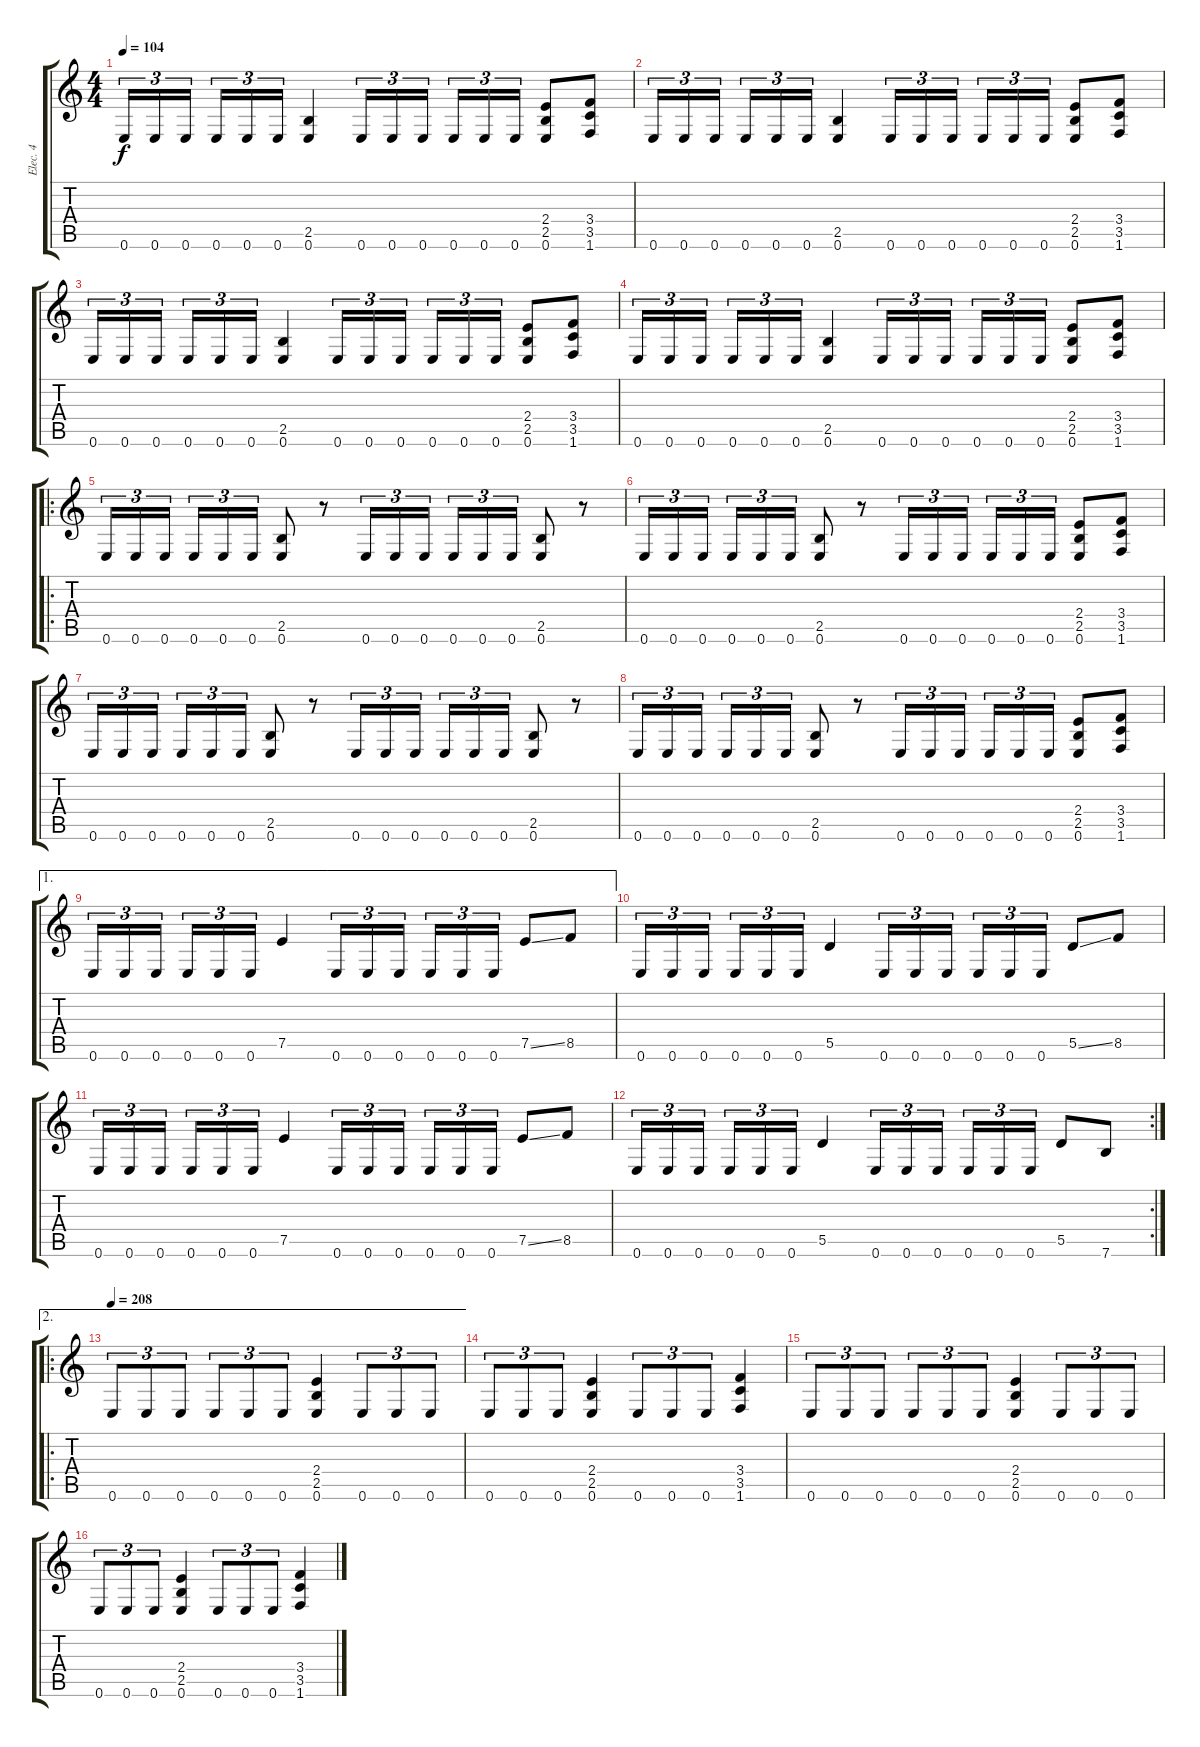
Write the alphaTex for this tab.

\track ("Elec. 4" "Elec. 4") {instrument electricguitarclean}
\staff {score tabs}
\tuning (E4 B3 G3 D3 A2 E2) {hide}
\ts (4 4)
\tempo 104
\clef g2
\ks c
0.6.16{tu (3 2) dy f} 0.6.16{tu (3 2)} 0.6.16{tu (3 2)} 0.6.16{tu (3 2)} 0.6.16{tu (3 2)} 0.6.16{tu (3 2)} (2.5 0.6).4 0.6.16{tu (3 2)} 0.6.16{tu (3 2)} 0.6.16{tu (3 2)} 0.6.16{tu (3 2)} 0.6.16{tu (3 2)} 0.6.16{tu (3 2)} (2.4 2.5 0.6).8 (3.4 3.5 1.6).8 |
0.6.16{tu (3 2)} 0.6.16{tu (3 2)} 0.6.16{tu (3 2)} 0.6.16{tu (3 2)} 0.6.16{tu (3 2)} 0.6.16{tu (3 2)} (2.5 0.6).4 0.6.16{tu (3 2)} 0.6.16{tu (3 2)} 0.6.16{tu (3 2)} 0.6.16{tu (3 2)} 0.6.16{tu (3 2)} 0.6.16{tu (3 2)} (2.4 2.5 0.6).8 (3.4 3.5 1.6).8 |
0.6.16{tu (3 2)} 0.6.16{tu (3 2)} 0.6.16{tu (3 2)} 0.6.16{tu (3 2)} 0.6.16{tu (3 2)} 0.6.16{tu (3 2)} (2.5 0.6).4 0.6.16{tu (3 2)} 0.6.16{tu (3 2)} 0.6.16{tu (3 2)} 0.6.16{tu (3 2)} 0.6.16{tu (3 2)} 0.6.16{tu (3 2)} (2.4 2.5 0.6).8 (3.4 3.5 1.6).8 |
0.6.16{tu (3 2)} 0.6.16{tu (3 2)} 0.6.16{tu (3 2)} 0.6.16{tu (3 2)} 0.6.16{tu (3 2)} 0.6.16{tu (3 2)} (2.5 0.6).4 0.6.16{tu (3 2)} 0.6.16{tu (3 2)} 0.6.16{tu (3 2)} 0.6.16{tu (3 2)} 0.6.16{tu (3 2)} 0.6.16{tu (3 2)} (2.4 2.5 0.6).8 (3.4 3.5 1.6).8 |
\ro
0.6.16{tu (3 2)} 0.6.16{tu (3 2)} 0.6.16{tu (3 2)} 0.6.16{tu (3 2)} 0.6.16{tu (3 2)} 0.6.16{tu (3 2)} (2.5 0.6).8 r.8 0.6.16{tu (3 2)} 0.6.16{tu (3 2)} 0.6.16{tu (3 2)} 0.6.16{tu (3 2)} 0.6.16{tu (3 2)} 0.6.16{tu (3 2)} (2.5 0.6).8 r.8 |
0.6.16{tu (3 2)} 0.6.16{tu (3 2)} 0.6.16{tu (3 2)} 0.6.16{tu (3 2)} 0.6.16{tu (3 2)} 0.6.16{tu (3 2)} (2.5 0.6).8 r.8 0.6.16{tu (3 2)} 0.6.16{tu (3 2)} 0.6.16{tu (3 2)} 0.6.16{tu (3 2)} 0.6.16{tu (3 2)} 0.6.16{tu (3 2)} (2.4 2.5 0.6).8 (3.4 3.5 1.6).8 |
0.6.16{tu (3 2)} 0.6.16{tu (3 2)} 0.6.16{tu (3 2)} 0.6.16{tu (3 2)} 0.6.16{tu (3 2)} 0.6.16{tu (3 2)} (2.5 0.6).8 r.8 0.6.16{tu (3 2)} 0.6.16{tu (3 2)} 0.6.16{tu (3 2)} 0.6.16{tu (3 2)} 0.6.16{tu (3 2)} 0.6.16{tu (3 2)} (2.5 0.6).8 r.8 |
0.6.16{tu (3 2)} 0.6.16{tu (3 2)} 0.6.16{tu (3 2)} 0.6.16{tu (3 2)} 0.6.16{tu (3 2)} 0.6.16{tu (3 2)} (2.5 0.6).8 r.8 0.6.16{tu (3 2)} 0.6.16{tu (3 2)} 0.6.16{tu (3 2)} 0.6.16{tu (3 2)} 0.6.16{tu (3 2)} 0.6.16{tu (3 2)} (2.4 2.5 0.6).8 (3.4 3.5 1.6).8 |
\ae 1
0.6.16{tu (3 2)} 0.6.16{tu (3 2)} 0.6.16{tu (3 2)} 0.6.16{tu (3 2)} 0.6.16{tu (3 2)} 0.6.16{tu (3 2)} 7.5.4 0.6.16{tu (3 2)} 0.6.16{tu (3 2)} 0.6.16{tu (3 2)} 0.6.16{tu (3 2)} 0.6.16{tu (3 2)} 0.6.16{tu (3 2)} 7.5{ss}.8 8.5.8 |
0.6.16{tu (3 2)} 0.6.16{tu (3 2)} 0.6.16{tu (3 2)} 0.6.16{tu (3 2)} 0.6.16{tu (3 2)} 0.6.16{tu (3 2)} 5.5.4 0.6.16{tu (3 2)} 0.6.16{tu (3 2)} 0.6.16{tu (3 2)} 0.6.16{tu (3 2)} 0.6.16{tu (3 2)} 0.6.16{tu (3 2)} 5.5{ss}.8 8.5.8 |
0.6.16{tu (3 2)} 0.6.16{tu (3 2)} 0.6.16{tu (3 2)} 0.6.16{tu (3 2)} 0.6.16{tu (3 2)} 0.6.16{tu (3 2)} 7.5.4 0.6.16{tu (3 2)} 0.6.16{tu (3 2)} 0.6.16{tu (3 2)} 0.6.16{tu (3 2)} 0.6.16{tu (3 2)} 0.6.16{tu (3 2)} 7.5{ss}.8 8.5.8 |
\rc 2
0.6.16{tu (3 2)} 0.6.16{tu (3 2)} 0.6.16{tu (3 2)} 0.6.16{tu (3 2)} 0.6.16{tu (3 2)} 0.6.16{tu (3 2)} 5.5.4 0.6.16{tu (3 2)} 0.6.16{tu (3 2)} 0.6.16{tu (3 2)} 0.6.16{tu (3 2)} 0.6.16{tu (3 2)} 0.6.16{tu (3 2)} 5.5.8 7.6.8 |
\ae 2
\ro
\tempo 208
0.6.8{tu (3 2) volume 15 instrument distortionguitar} 0.6.8{tu (3 2)} 0.6.8{tu (3 2)} 0.6.8{tu (3 2)} 0.6.8{tu (3 2)} 0.6.8{tu (3 2)} (2.4 2.5 0.6).4 0.6.8{tu (3 2)} 0.6.8{tu (3 2)} 0.6.8{tu (3 2)} |
0.6.8{tu (3 2)} 0.6.8{tu (3 2)} 0.6.8{tu (3 2)} (2.4 2.5 0.6).4 0.6.8{tu (3 2)} 0.6.8{tu (3 2)} 0.6.8{tu (3 2)} (3.4 3.5 1.6).4 |
0.6.8{tu (3 2)} 0.6.8{tu (3 2)} 0.6.8{tu (3 2)} 0.6.8{tu (3 2)} 0.6.8{tu (3 2)} 0.6.8{tu (3 2)} (2.4 2.5 0.6).4 0.6.8{tu (3 2)} 0.6.8{tu (3 2)} 0.6.8{tu (3 2)} |
0.6.8{tu (3 2)} 0.6.8{tu (3 2)} 0.6.8{tu (3 2)} (2.4 2.5 0.6).4 0.6.8{tu (3 2)} 0.6.8{tu (3 2)} 0.6.8{tu (3 2)} (3.4 3.5 1.6).4
